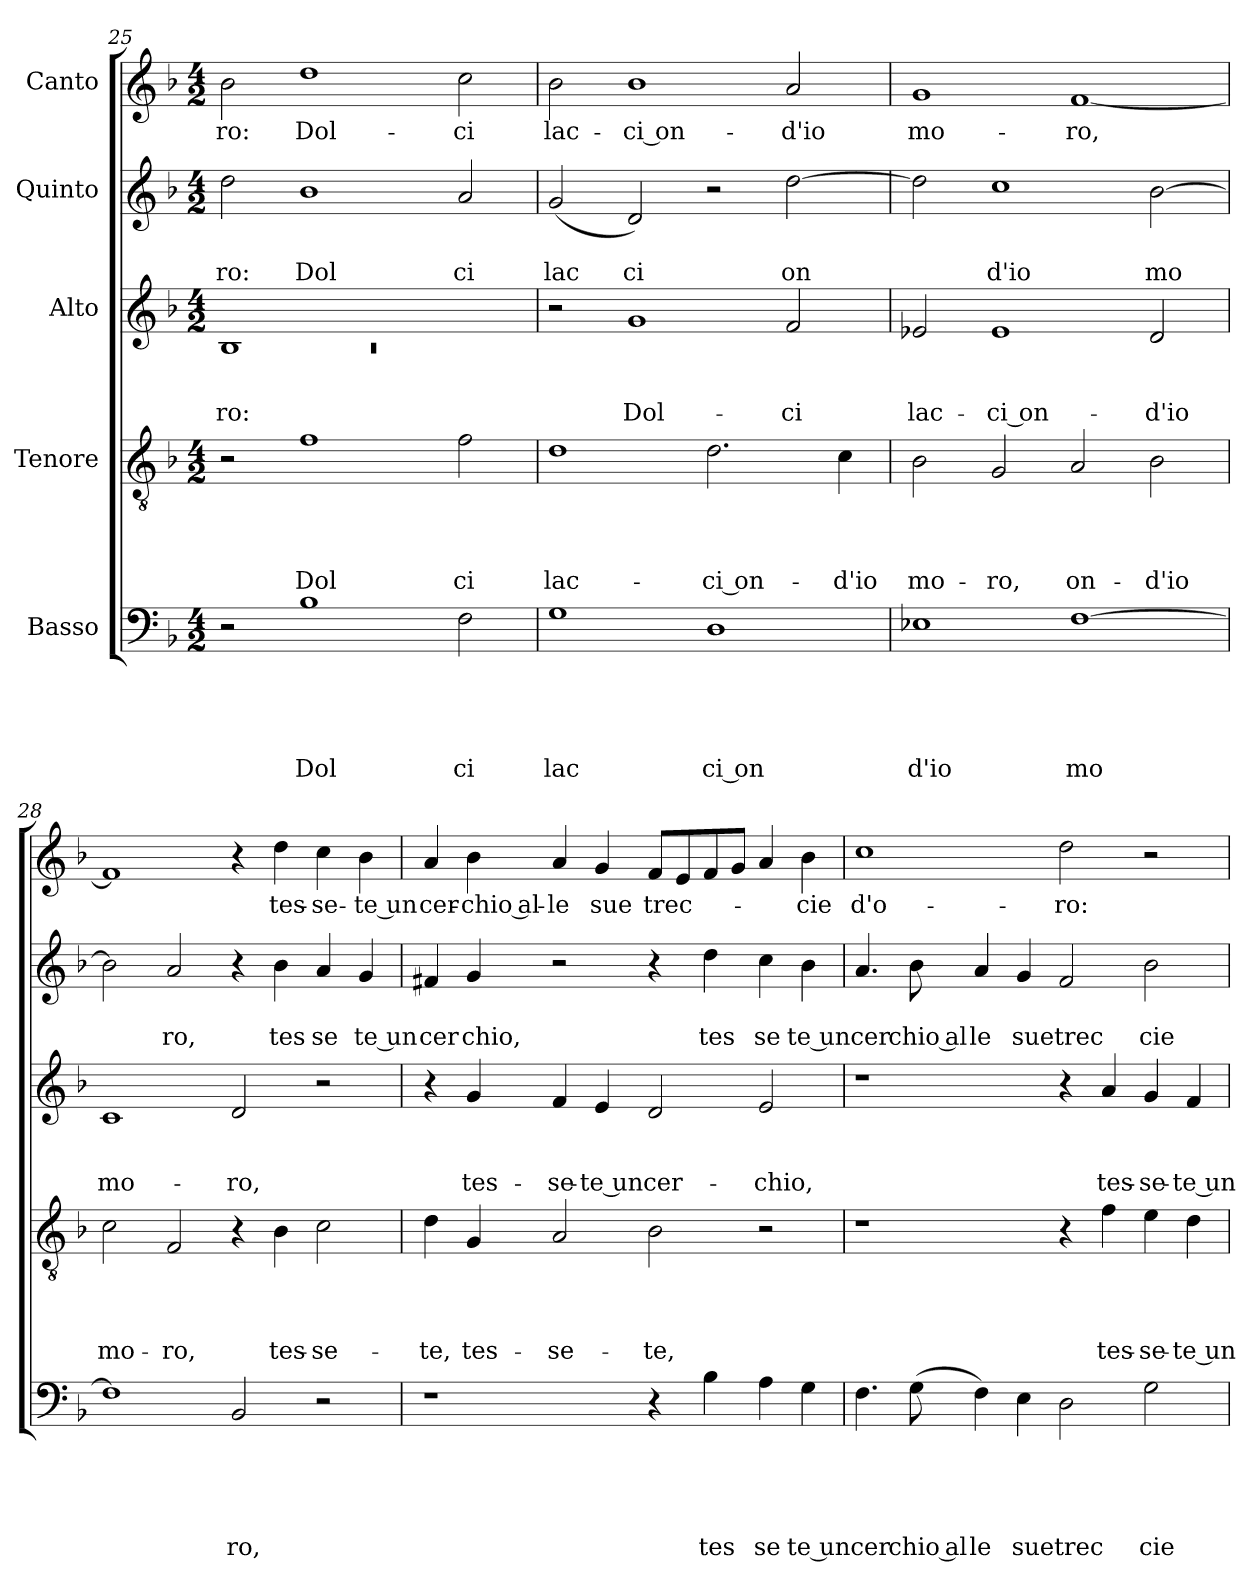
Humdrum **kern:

**kern	**text	**text	**text	**text	**text	**kern	**text	**text	**text	**text	**kern	**text	**text	**text	**kern	**text	**text	**kern	**text
*part5	*part5	*part5	*part5	*part5	*part5	*part4	*part4	*part4	*part4	*part4	*part3	*part3	*part3	*part3	*part2	*part2	*part2	*part1	*part1
*staff5	*staff5	*staff5	*staff5	*staff5	*staff5	*staff4	*staff4	*staff4	*staff4	*staff4	*staff3	*staff3	*staff3	*staff3	*staff2	*staff2	*staff2	*staff1	*staff1
*I"Basso	*	*	*	*	*	*I"Tenore	*	*	*	*	*I"Alto	*	*	*	*I"Quinto	*	*	*I"Canto	*
*clefF4	*	*	*	*	*	*clefGv2	*	*	*	*	*clefG2	*	*	*	*clefG2	*	*	*clefG2	*
*k[b-]	*	*	*	*	*	*k[b-]	*	*	*	*	*k[b-]	*	*	*	*k[b-]	*	*	*k[b-]	*
*F:	*	*	*	*	*	*F:	*	*	*	*	*F:	*	*	*	*F:	*	*	*F:	*
*M4/2	*	*	*	*	*	*M4/2	*	*	*	*	*M4/2	*	*	*	*M4/2	*	*	*M4/2	*
=25	=25	=25	=25	=25	=25	=25	=25	=25	=25	=25	=25	=25	=25	=25	=25	=25	=25	=25	=25
*	*	*	*	*	*	*	*	*	*	*	*^	*	*	*	*	*	*	*	*
!	!	!	!	!	!	!	!	!	!	!	!	!LO:N:vis=1	!	!	!LO:LY:b	!	!	!LO:LY:b	!	!LO:LY:b
2r	.	.	.	.	.	2r	.	.	.	.	1B-	0rc	.	.	-ro:	2dd\	.	ro:	2b-\	-ro:
!	!	!	!	!	!LO:LY:b	!	!	!	!	!LO:LY:b	!	!	!	!	!	!	!	!LO:LY:b	!	!LO:LY:b
1B-	.	.	.	.	Dol	1f	.	.	.	Dol	.	.	.	.	.	1b-	.	Dol	1dd	Dol-
.	.	.	.	.	.	.	.	.	.	.	1ryy	.	.	.	.	.	.	.	.	.
!	!	!	!	!	!LO:LY:b	!	!	!	!	!LO:LY:b	!	!	!	!	!	!	!	!LO:LY:b	!	!LO:LY:b
2F\	.	.	.	.	ci	2f\	.	.	.	ci	.	.	.	.	.	2a/	.	ci	2cc\	-ci
*	*	*	*	*	*	*	*	*	*	*	*v	*v	*	*	*	*	*	*	*	*
!!LO:PB:g=z
=26	=26	=26	=26	=26	=26	=26	=26	=26	=26	=26	=26	=26	=26	=26	=26	=26	=26	=26	=26
!	!	!	!	!	!LO:LY:b	!	!	!	!	!LO:LY:b	!	!	!	!	!	!	!LO:LY:b	!	!LO:LY:b
1G	.	.	.	.	lac	1d	.	.	.	lac-	2r	.	.	.	(2g/	.	lac	2b-\	lac-
!	!	!	!	!	!	!	!	!	!	!	!	!	!	!LO:LY:b	!	!	!LO:LY:b	!	!LO:LY:b:rj
.	.	.	.	.	.	.	.	.	.	.	1g	.	.	Dol-	2d/)	.	ci	1b-	-ci on-
!	!	!	!	!	!LO:LY:b:rj	!	!	!	!	!LO:LY:b:rj	!	!	!	!	!	!	!	!	!
1D	.	.	.	.	ci on	2.d\	.	.	.	-ci on-	.	.	.	.	2r	.	.	.	.
!	!	!	!	!	!	!	!	!	!	!	!	!	!	!LO:LY:b	!	!	!LO:LY:b	!	!LO:LY:b
.	.	.	.	.	.	.	.	.	.	.	2f/	.	.	-ci	[>2dd\	.	on	2a/	-d'io
!	!	!	!	!	!	!	!	!	!	!LO:LY:b	!	!	!	!	!	!	!	!	!
.	.	.	.	.	.	4c\	.	.	.	-d'io	.	.	.	.	.	.	.	.	.
=27	=27	=27	=27	=27	=27	=27	=27	=27	=27	=27	=27	=27	=27	=27	=27	=27	=27	=27	=27
!	!	!	!	!	!LO:LY:b	!	!	!	!	!LO:LY:b	!	!	!	!LO:LY:b	!	!	!	!	!LO:LY:b
1E-X	.	.	.	.	d'io	2B-\	.	.	.	mo-	2e-X/	.	.	lac-	2dd\]	.	.	1g	mo-
!	!	!	!	!	!	!	!	!	!	!LO:LY:b	!	!	!	!LO:LY:b:rj	!	!	!LO:LY:b	!	!
.	.	.	.	.	.	2G/	.	.	.	-ro,	1e-	.	.	-ci on-	1cc	.	d'io	.	.
!	!	!	!	!	!LO:LY:b	!	!	!	!	!LO:LY:b	!	!	!	!	!	!	!	!	!LO:LY:b
[>1F	.	.	.	.	mo	2A/	.	.	.	on-	.	.	.	.	.	.	.	[<1f	-ro,
!	!	!	!	!	!	!	!	!	!	!LO:LY:b	!	!	!	!LO:LY:b	!	!	!LO:LY:b	!	!
.	.	.	.	.	.	2B-\	.	.	.	-d'io	2d/	.	.	-d'io	[>2b-\	.	mo	.	.
=28	=28	=28	=28	=28	=28	=28	=28	=28	=28	=28	=28	=28	=28	=28	=28	=28	=28	=28	=28
!	!	!	!	!	!	!	!	!	!	!LO:LY:b	!	!	!	!LO:LY:b	!	!	!	!	!
1F]	.	.	.	.	.	2c\	.	.	.	mo-	1c	.	.	mo-	2b-\]	.	.	1f]	.
!	!	!	!	!	!	!	!	!	!	!LO:LY:b	!	!	!	!	!	!	!LO:LY:b	!	!
.	.	.	.	.	.	2F/	.	.	.	-ro,	.	.	.	.	2a/	.	ro,	.	.
!	!	!	!	!	!LO:LY:b	!	!	!	!	!	!	!	!	!LO:LY:b	!	!	!	!	!
2BB-/	.	.	.	.	ro,	4r	.	.	.	.	2d/	.	.	-ro,	4r	.	.	4r	.
!	!	!	!	!	!	!	!	!	!	!LO:LY:b	!	!	!	!	!	!	!LO:LY:b	!	!LO:LY:b
.	.	.	.	.	.	4B-\	.	.	.	tes-	.	.	.	.	4b-\	.	tes	4dd\	tes-
!	!	!	!	!	!	!	!	!	!	!LO:LY:b	!	!	!	!	!	!	!LO:LY:b	!	!LO:LY:b
2r	.	.	.	.	.	2c\	.	.	.	-se-	2r	.	.	.	4a/	.	se	4cc\	-se-
!	!	!	!	!	!	!	!	!	!	!	!	!	!	!	!	!	!LO:LY:b:rj	!	!LO:LY:b:rj
.	.	.	.	.	.	.	.	.	.	.	.	.	.	.	4g/	.	te un	4b-\	-te un
=29	=29	=29	=29	=29	=29	=29	=29	=29	=29	=29	=29	=29	=29	=29	=29	=29	=29	=29	=29
!	!	!	!	!	!	!	!	!	!	!LO:LY:b	!	!	!	!	!	!	!LO:LY:b	!	!LO:LY:b
1r	.	.	.	.	.	4d\	.	.	.	-te,	4r	.	.	.	4f#X/	.	cer	4a/	cer-
!	!	!	!	!	!	!	!	!	!	!LO:LY:b	!	!	!	!LO:LY:b	!	!	!LO:LY:b	!	!LO:LY:b:rj
.	.	.	.	.	.	4G/	.	.	.	tes-	4g/	.	.	tes-	4g/	.	chio,	4b-\	-chio al-
!	!	!	!	!	!	!	!	!	!	!LO:LY:b	!	!	!	!LO:LY:b	!	!	!	!	!LO:LY:b
.	.	.	.	.	.	2A/	.	.	.	-se-	4f/	.	.	-se-	2r	.	.	4a/	-le
!	!	!	!	!	!	!	!	!	!	!	!	!	!	!LO:LY:b:rj	!	!	!	!	!LO:LY:b
.	.	.	.	.	.	.	.	.	.	.	4e/	.	.	-te un	.	.	.	4g/	sue
!	!	!	!	!	!	!	!	!	!	!LO:LY:b	!	!	!	!LO:LY:b	!	!	!	!	!LO:LY:b
4r	.	.	.	.	.	2B-\	.	.	.	-te,	2d/	.	.	cer-	4r	.	.	8f/L	trec-
.	.	.	.	.	.	.	.	.	.	.	.	.	.	.	.	.	.	8e/	.
!	!	!	!	!	!LO:LY:b	!	!	!	!	!	!	!	!	!	!	!	!LO:LY:b	!	!
4B-\	.	.	.	.	tes	.	.	.	.	.	.	.	.	.	4dd\	.	tes	8f/	.
.	.	.	.	.	.	.	.	.	.	.	.	.	.	.	.	.	.	8g/J	.
!	!	!	!	!	!LO:LY:b	!	!	!	!	!	!	!	!	!LO:LY:b	!	!	!LO:LY:b	!	!
4A\	.	.	.	.	se	2r	.	.	.	.	2e/	.	.	-chio,	4cc\	.	se	4a/	.
!	!	!	!	!	!LO:LY:b:rj	!	!	!	!	!	!	!	!	!	!	!	!LO:LY:b:rj	!	!LO:LY:b
4G\	.	.	.	.	te un	.	.	.	.	.	.	.	.	.	4b-\	.	te un	4b-\	-cie
=30	=30	=30	=30	=30	=30	=30	=30	=30	=30	=30	=30	=30	=30	=30	=30	=30	=30	=30	=30
!	!	!	!	!	!LO:LY:b	!	!	!	!	!	!	!	!	!	!	!	!LO:LY:b	!	!LO:LY:b
4.F\	.	.	.	.	cer	1r	.	.	.	.	1r	.	.	.	4.a/	.	cer	1cc	d'o-
!	!	!	!	!	!LO:LY:b:rj	!	!	!	!	!	!	!	!	!	!	!	!LO:LY:b:rj	!	!
(<8G\	.	.	.	.	chio al	.	.	.	.	.	.	.	.	.	8b-\	.	chio al	.	.
!	!	!	!	!	!LO:LY:b	!	!	!	!	!	!	!	!	!	!	!	!LO:LY:b	!	!
4F\)	.	.	.	.	le	.	.	.	.	.	.	.	.	.	4a/	.	le	.	.
!	!	!	!	!	!LO:LY:b	!	!	!	!	!	!	!	!	!	!	!	!LO:LY:b	!	!
4E\	.	.	.	.	sue	.	.	.	.	.	.	.	.	.	4g/	.	sue	.	.
!	!	!	!	!	!LO:LY:b	!	!	!	!	!	!	!	!	!	!	!	!LO:LY:b	!	!LO:LY:b
2D\	.	.	.	.	trec	4r	.	.	.	.	4r	.	.	.	2f/	.	trec	2dd\	-ro:
!	!	!	!	!	!	!	!	!	!	!LO:LY:b	!	!	!	!LO:LY:b	!	!	!	!	!
.	.	.	.	.	.	4f\	.	.	.	tes-	4a/	.	.	tes-	.	.	.	.	.
!	!	!	!	!	!LO:LY:b	!	!	!	!	!LO:LY:b	!	!	!	!LO:LY:b	!	!	!LO:LY:b	!	!
2G\	.	.	.	.	cie	4e\	.	.	.	-se-	4g/	.	.	-se-	2b-\	.	cie	2r	.
!	!	!	!	!	!	!	!	!	!	!LO:LY:b:rj	!	!	!	!LO:LY:b:rj	!	!	!	!	!
.	.	.	.	.	.	4d\	.	.	.	-te un	4f/	.	.	-te un	.	.	.	.	.
=	=	=	=	=	=	=	=	=	=	=	=	=	=	=	=	=	=	=	=
*-	*-	*-	*-	*-	*-	*-	*-	*-	*-	*-	*-	*-	*-	*-	*-	*-	*-	*-	*-
